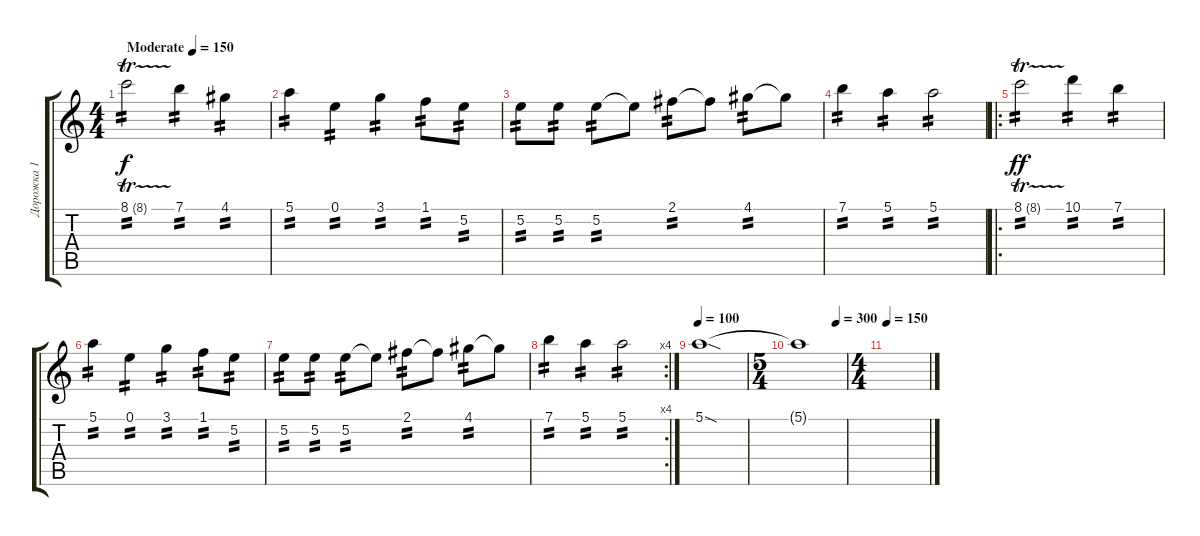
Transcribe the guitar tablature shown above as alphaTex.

\track ("Дорожка 1" "Дорожка 1") {instrument overdrivenguitar}
\staff {score tabs}
\tuning (E4 B3 G3 D3 A2 E2) {hide}
\ts (4 4)
\tempo (150 "Moderate")
\clef g2
\ks c
8.1{tr (8 16)}.2{tp 2 dy f instrument overdrivenguitar} 7.1.4{tp 2} 4.1.4{tp 2} |
5.1.4{tp 2} 0.1.4{tp 2} 3.1.4{tp 2} 1.1.8{tp 2} 5.2.8{tp 2} |
5.2.8{tp 2} 5.2.8{tp 2} 5.2.8{tp 2} 5.2{t}.8 2.1.8{tp 2} 2.1{t}.8 4.1.8{tp 2} 4.1{t}.8 |
7.1.4{tp 2} 5.1.4{tp 2} 5.1.2{tp 2} |
\ro
8.1{tr (8 16)}.2{tp 2 dy ff instrument distortionguitar} 10.1.4{tp 2} 7.1.4{tp 2} |
5.1.4{tp 2} 0.1.4{tp 2} 3.1.4{tp 2} 1.1.8{tp 2} 5.2.8{tp 2} |
5.2.8{tp 2} 5.2.8{tp 2} 5.2.8{tp 2} 5.2{t}.8 2.1.8{tp 2} 2.1{t}.8 4.1.8{tp 2} 4.1{t}.8 |
\rc 4
7.1.4{tp 2} 5.1.4{tp 2} 5.1.2{tp 2} |
\tempo 100
5.1{sod}.1 |
\ts (5 4)
\tempo (300 0.8)
5.1{t}.1 |
\ts (4 4)
\tempo 150
